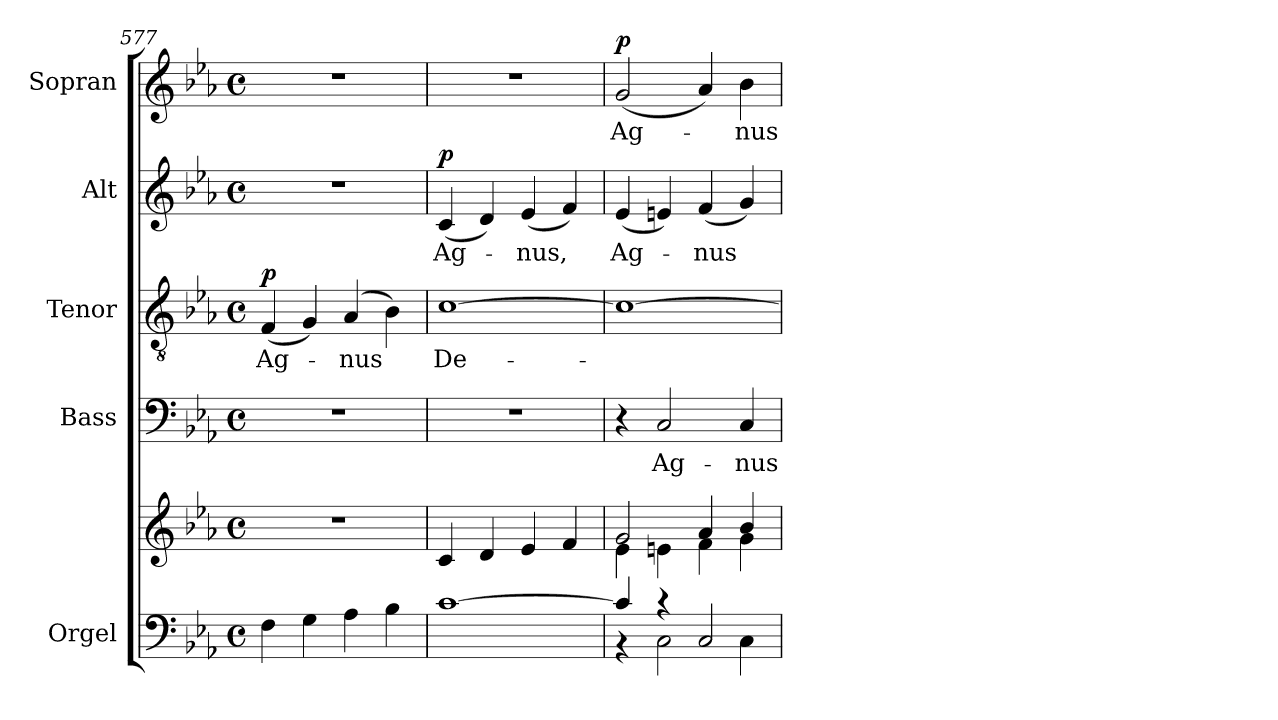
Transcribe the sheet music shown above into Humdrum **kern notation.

**kern	**kern	**kern	**text	**kern	**text	**dynam	**kern	**text	**dynam	**kern	**text	**dynam
*part5	*part5	*part4	*part4	*part3	*part3	*part3	*part2	*part2	*part2	*part1	*part1	*part1
*staff6	*staff5	*staff4	*staff4	*staff3	*staff3	*staff3	*staff2	*staff2	*staff2	*staff1	*staff1	*staff1
*I"Orgel	*	*I"Bass	*	*I"Tenor	*	*	*I"Alt	*	*	*I"Sopran	*	*
*I'Org.	*	*I'B.	*	*I'T.	*	*	*I'A.	*	*	*I'S.	*	*
*clefF4	*clefG2	*clefF4	*	*clefGv2	*	*	*clefG2	*	*	*clefG2	*	*
*k[b-e-a-]	*k[b-e-a-]	*k[b-e-a-]	*	*k[b-e-a-]	*	*	*k[b-e-a-]	*	*	*k[b-e-a-]	*	*
*E-:	*E-:	*E-:	*	*E-:	*	*	*E-:	*	*	*E-:	*	*
*M4/4	*M4/4	*M4/4	*	*M4/4	*	*	*M4/4	*	*	*M4/4	*	*
*met(c)	*met(c)	*met(c)	*	*met(c)	*	*	*met(c)	*	*	*met(c)	*	*
=577	=577	=577	=577	=577	=577	=577	=577	=577	=577	=577	=577	=577
!	!	!	!	!	!LO:LY:b	!LO:DY:a	!	!	!	!	!	!
4F\	1r	1r	.	(<4F/	Ag-	p	1r	.	.	1r	.	.
4G\	.	.	.	4G/)	.	.	.	.	.	.	.	.
!	!	!	!	!	!LO:LY:b	!	!	!	!	!	!	!
4A-\	.	.	.	(4A-/	-nus	.	.	.	.	.	.	.
4B-\	.	.	.	4B-\)	.	.	.	.	.	.	.	.
=578	=578	=578	=578	=578	=578	=578	=578	=578	=578	=578	=578	=578
!	!	!	!	!	!LO:LY:b	!	!	!LO:LY:b	!LO:DY:a	!	!	!
[1c	4c/	1r	.	[1c	De-	.	(<4c/	Ag-	p	1r	.	.
.	4d/	.	.	.	.	.	4d/)	.	.	.	.	.
!	!	!	!	!	!	!	!	!LO:LY:b	!	!	!	!
.	4e-/	.	.	.	.	.	(<4e-/	-nus,	.	.	.	.
.	4f/	.	.	.	.	.	4f/)	.	.	.	.	.
=579	=579	=579	=579	=579	=579	=579	=579	=579	=579	=579	=579	=579
*^	*^	*	*	*	*	*	*	*	*	*	*	*
!	!	!	!	!	!	!	!	!	!	!LO:LY:b	!	!	!LO:LY:b	!LO:DY:a
4c/]	4r	2g/	4e-\	4r	.	1c_	.	.	(<4e-/	Ag-	.	(<2g/	Ag-	p
!	!	!	!	!	!LO:LY:b	!	!	!	!	!	!	!	!	!
4rc	2C\	.	4en\	2C/	Ag-	.	.	.	4en/)	.	.	.	.	.
!	!	!	!	!	!	!	!	!	!	!LO:LY:b	!	!	!	!
2C/	.	4a-/	4f\	.	.	.	.	.	(<4f/	-nus	.	4a-/)	.	.
!	!	!	!	!	!LO:LY:b	!	!	!	!	!	!	!	!LO:LY:b	!
.	4C\	4b-/	4g\	4C/	-nus	.	.	.	4g/)	.	.	4b-\	-nus	.
*v	*v	*	*	*	*	*	*	*	*	*	*	*	*	*
*	*v	*v	*	*	*	*	*	*	*	*	*	*	*
=	=	=	=	=	=	=	=	=	=	=	=	=
*-	*-	*-	*-	*-	*-	*-	*-	*-	*-	*-	*-	*-
